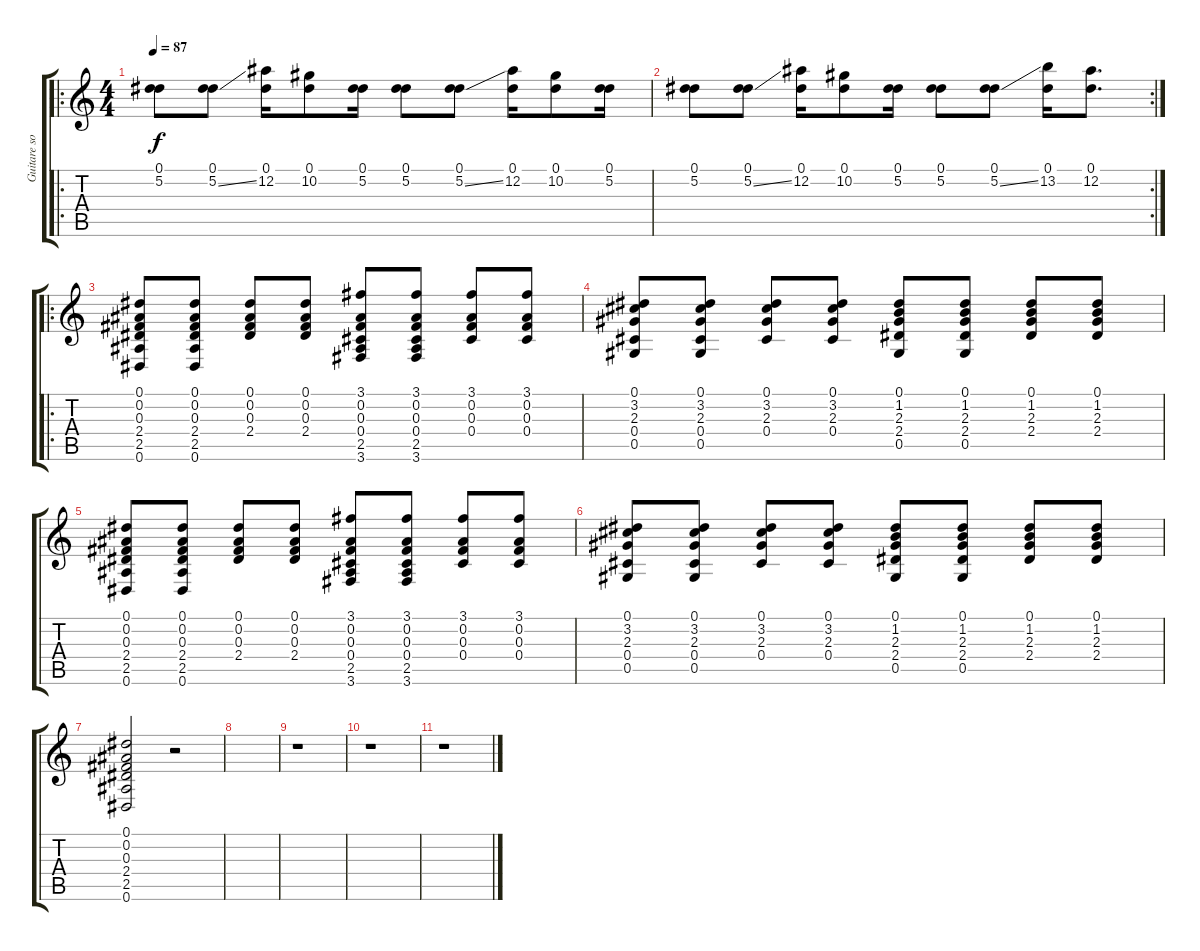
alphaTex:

\track ("Guitare solo 2" "Guitare so") {instrument electricguitarjazz}
\staff {score tabs}
\tuning (Eb4 Bb3 Gb3 Db3 Ab2 Eb2) {hide}
\ro
\ts (4 4)
\tempo 87
\clef g2
\ks c
(0.1 5.2).8{dy f} (0.1 5.2{ss}).8 (0.1 12.2).16 (0.1 10.2).8 (0.1 5.2).16 (0.1 5.2).8 (0.1 5.2{ss}).8 (0.1 12.2).16 (0.1 10.2).8 (0.1 5.2).16 |
\rc 2
(0.1 5.2).8 (0.1 5.2{ss}).8 (0.1 12.2).16 (0.1 10.2).8 (0.1 5.2).16 (0.1 5.2).8 (0.1 5.2{ss}).8 (0.1 13.2).16 (0.1 12.2).8{d} |
\ro
(0.1 0.2 0.3 2.4 2.5 0.6).8 (0.1 0.2 0.3 2.4 2.5 0.6).8 (0.1 0.2 0.3 2.4).8 (0.1 0.2 0.3 2.4).8 (3.1 0.2 0.3 0.4 2.5 3.6).8 (3.1 0.2 0.3 0.4 2.5 3.6).8 (3.1 0.2 0.3 0.4).8 (3.1 0.2 0.3 0.4).8 |
(0.1 3.2 2.3 0.4 0.5).8 (0.1 3.2 2.3 0.4 0.5).8 (0.1 3.2 2.3 0.4).8 (0.1 3.2 2.3 0.4).8 (0.1 1.2 2.3 2.4 0.5).8 (0.1 1.2 2.3 2.4 0.5).8 (0.1 1.2 2.3 2.4).8 (0.1 1.2 2.3 2.4).8 |
(0.1 0.2 0.3 2.4 2.5 0.6).8 (0.1 0.2 0.3 2.4 2.5 0.6).8 (0.1 0.2 0.3 2.4).8 (0.1 0.2 0.3 2.4).8 (3.1 0.2 0.3 0.4 2.5 3.6).8 (3.1 0.2 0.3 0.4 2.5 3.6).8 (3.1 0.2 0.3 0.4).8 (3.1 0.2 0.3 0.4).8 |
(0.1 3.2 2.3 0.4 0.5).8 (0.1 3.2 2.3 0.4 0.5).8 (0.1 3.2 2.3 0.4).8 (0.1 3.2 2.3 0.4).8 (0.1 1.2 2.3 2.4 0.5).8 (0.1 1.2 2.3 2.4 0.5).8 (0.1 1.2 2.3 2.4).8 (0.1 1.2 2.3 2.4).8 |
(0.1 0.2 0.3 2.4 2.5 0.6).2 r.2 |
|
r.1 |
r.1 |
r.1
